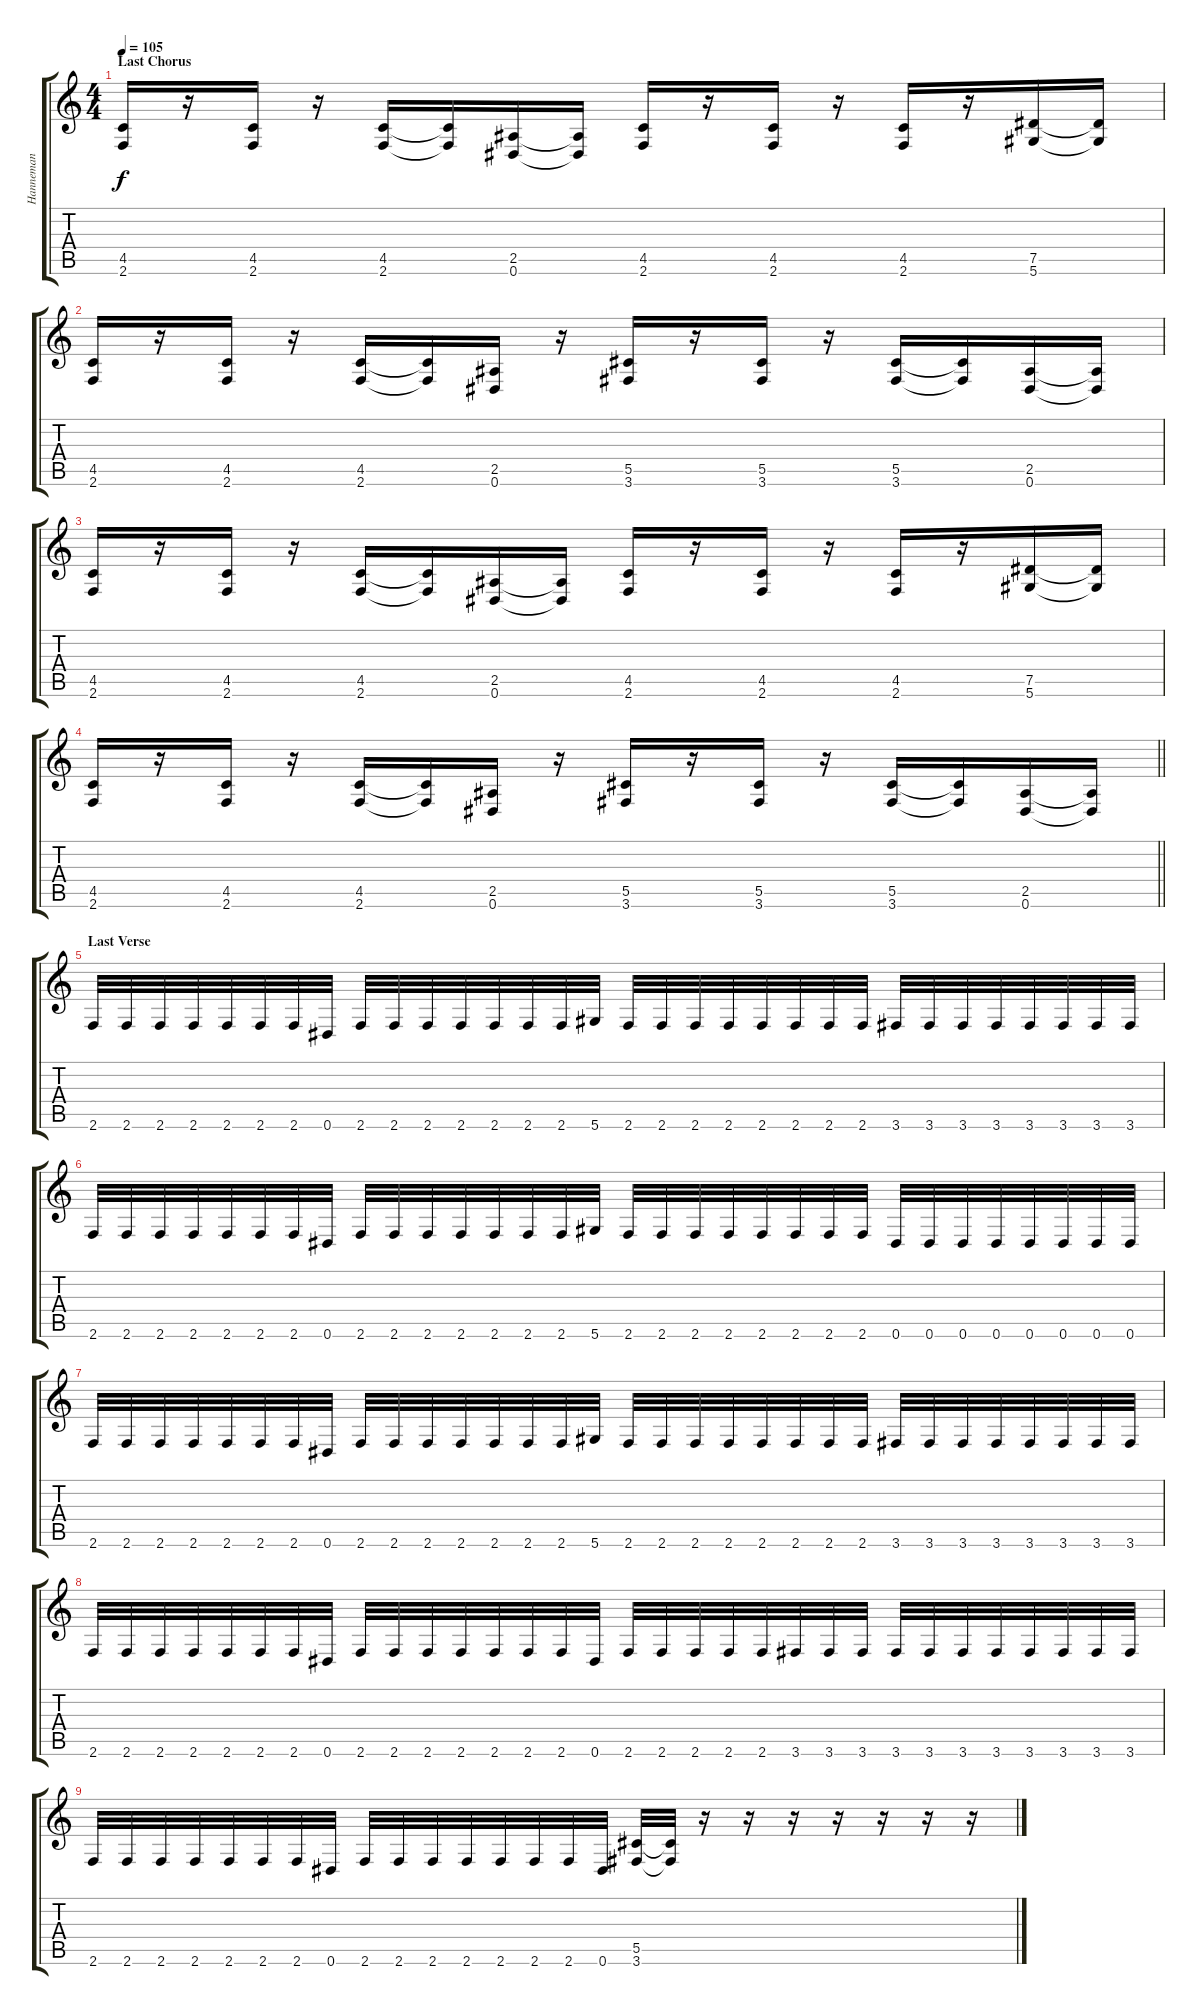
\track ("Hanneman" "Hanneman") {instrument distortionguitar}
\staff {score tabs}
\tuning (Eb4 Bb3 Gb3 Db3 Ab2 Eb2) {hide}
\ts (4 4)
\section ("" "Last Chorus")
\tempo 105
\clef g2
\ks c
(4.5 2.6).16{dy f} r.16 (4.5 2.6).16 r.16 (4.5 2.6).16 (4.5{t} 2.6{t}).16 (2.5 0.6).16 (2.5{t} 0.6{t}).16 (4.5 2.6).16 r.16 (4.5 2.6).16 r.16 (4.5 2.6).16 r.16 (7.5 5.6).16 (7.5{t} 5.6{t}).16 |
(4.5 2.6).16 r.16 (4.5 2.6).16 r.16 (4.5 2.6).16 (4.5{t} 2.6{t}).16 (2.5 0.6).16 r.16 (5.5 3.6).16 r.16 (5.5 3.6).16 r.16 (5.5 3.6).16 (5.5{t} 3.6{t}).16 (2.5 0.6).16 (2.5{t} 0.6{t}).16 |
(4.5 2.6).16 r.16 (4.5 2.6).16 r.16 (4.5 2.6).16 (4.5{t} 2.6{t}).16 (2.5 0.6).16 (2.5{t} 0.6{t}).16 (4.5 2.6).16 r.16 (4.5 2.6).16 r.16 (4.5 2.6).16 r.16 (7.5 5.6).16 (7.5{t} 5.6{t}).16 |
\barLineRight lightlight
(4.5 2.6).16 r.16 (4.5 2.6).16 r.16 (4.5 2.6).16 (4.5{t} 2.6{t}).16 (2.5 0.6).16 r.16 (5.5 3.6).16 r.16 (5.5 3.6).16 r.16 (5.5 3.6).16 (5.5{t} 3.6{t}).16 (2.5 0.6).16 (2.5{t} 0.6{t}).16 |
\section ("" "Last Verse")
2.6.32 2.6.32 2.6.32 2.6.32 2.6.32 2.6.32 2.6.32 0.6.32 2.6.32 2.6.32 2.6.32 2.6.32 2.6.32 2.6.32 2.6.32 5.6.32 2.6.32 2.6.32 2.6.32 2.6.32 2.6.32 2.6.32 2.6.32 2.6.32 3.6.32 3.6.32 3.6.32 3.6.32 3.6.32 3.6.32 3.6.32 3.6.32 |
2.6.32 2.6.32 2.6.32 2.6.32 2.6.32 2.6.32 2.6.32 0.6.32 2.6.32 2.6.32 2.6.32 2.6.32 2.6.32 2.6.32 2.6.32 5.6.32 2.6.32 2.6.32 2.6.32 2.6.32 2.6.32 2.6.32 2.6.32 2.6.32 0.6.32 0.6.32 0.6.32 0.6.32 0.6.32 0.6.32 0.6.32 0.6.32 |
2.6.32 2.6.32 2.6.32 2.6.32 2.6.32 2.6.32 2.6.32 0.6.32 2.6.32 2.6.32 2.6.32 2.6.32 2.6.32 2.6.32 2.6.32 5.6.32 2.6.32 2.6.32 2.6.32 2.6.32 2.6.32 2.6.32 2.6.32 2.6.32 3.6.32 3.6.32 3.6.32 3.6.32 3.6.32 3.6.32 3.6.32 3.6.32 |
2.6.32 2.6.32 2.6.32 2.6.32 2.6.32 2.6.32 2.6.32 0.6.32 2.6.32 2.6.32 2.6.32 2.6.32 2.6.32 2.6.32 2.6.32 0.6.32 2.6.32 2.6.32 2.6.32 2.6.32 2.6.32 3.6.32 3.6.32 3.6.32 3.6.32 3.6.32 3.6.32 3.6.32 3.6.32 3.6.32 3.6.32 3.6.32 |
2.6.32 2.6.32 2.6.32 2.6.32 2.6.32 2.6.32 2.6.32 0.6.32 2.6.32 2.6.32 2.6.32 2.6.32 2.6.32 2.6.32 2.6.32 0.6.32 (5.5 3.6).32 (5.5{t} 3.6{t}).32 r.16 r.16 r.16 r.16 r.16 r.16 r.16
